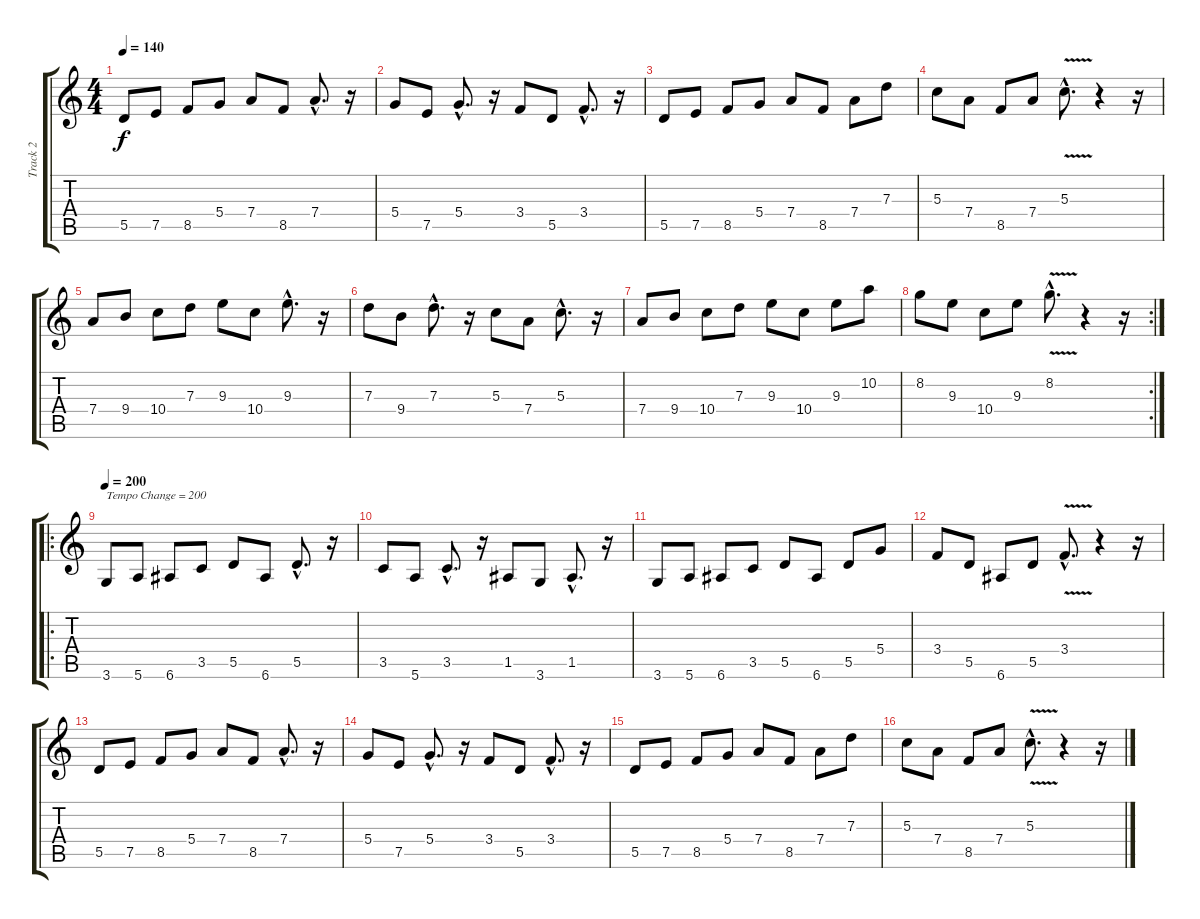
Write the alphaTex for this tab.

\track ("Track 2" "Track 2") {instrument distortionguitar}
\staff {score tabs}
\tuning (E4 B3 G3 D3 A2 E2) {hide}
\ts (4 4)
\tempo 140
\clef g2
\ks c
5.5.8{dy f} 7.5.8 8.5.8 5.4.8 7.4.8 8.5.8 7.4{hac}.8{d} r.16 |
5.4.8 7.5.8 5.4{hac}.8{d} r.16 3.4.8 5.5.8 3.4{hac}.8{d} r.16 |
5.5.8 7.5.8 8.5.8 5.4.8 7.4.8 8.5.8 7.4.8 7.3.8 |
5.3.8 7.4.8 8.5.8 7.4.8 5.3{v hac}.8{d} r.4 r.16 |
7.4.8 9.4.8 10.4.8 7.3.8 9.3.8 10.4.8 9.3{hac}.8{d} r.16 |
7.3.8 9.4.8 7.3{hac}.8{d} r.16 5.3.8 7.4.8 5.3{hac}.8{d} r.16 |
7.4.8 9.4.8 10.4.8 7.3.8 9.3.8 10.4.8 9.3.8 10.2.8 |
\rc 2
8.2.8 9.3.8 10.4.8 9.3.8 8.2{v hac}.8{d} r.4 r.16 |
\ro
\tempo 200
3.6.8{txt "Tempo Change = 200"} 5.6.8 6.6.8 3.5.8 5.5.8 6.6.8 5.5{hac}.8{d} r.16 |
3.5.8 5.6.8 3.5{hac}.8{d} r.16 1.5.8 3.6.8 1.5{hac}.8{d} r.16 |
3.6.8 5.6.8 6.6.8 3.5.8 5.5.8 6.6.8 5.5.8 5.4.8 |
3.4.8 5.5.8 6.6.8 5.5.8 3.4{v hac}.8{d} r.4 r.16 |
5.5.8 7.5.8 8.5.8 5.4.8 7.4.8 8.5.8 7.4{hac}.8{d} r.16 |
5.4.8 7.5.8 5.4{hac}.8{d} r.16 3.4.8 5.5.8 3.4{hac}.8{d} r.16 |
5.5.8 7.5.8 8.5.8 5.4.8 7.4.8 8.5.8 7.4.8 7.3.8 |
5.3.8 7.4.8 8.5.8 7.4.8 5.3{v hac}.8{d} r.4 r.16
